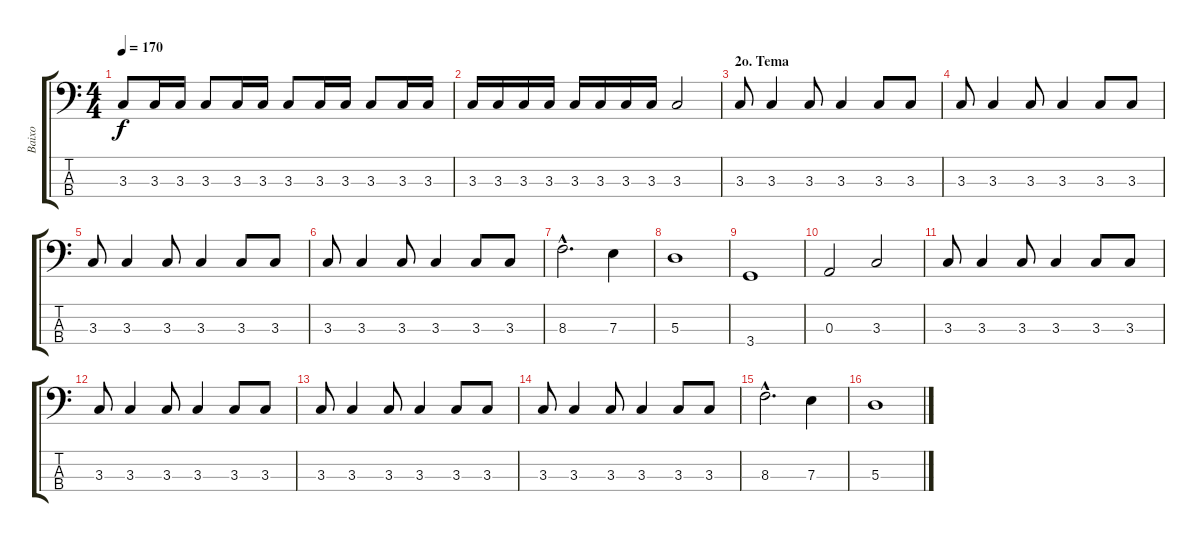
\track ("Baixo" "Baixo") {instrument electricbassfinger}
\staff {score tabs}
\tuning (G2 D2 A1 E1) {hide}
\ts (4 4)
\tempo 170
\clef f4
\ks c
3.3.8{dy f} 3.3.16 3.3.16 3.3.8 3.3.16 3.3.16 3.3.8 3.3.16 3.3.16 3.3.8 3.3.16 3.3.16 |
3.3.16 3.3.16 3.3.16 3.3.16 3.3.16 3.3.16 3.3.16 3.3.16 3.3.2 |
\section ("" "2o. Tema")
3.3.8 3.3.4 3.3.8 3.3.4 3.3.8 3.3.8 |
3.3.8 3.3.4 3.3.8 3.3.4 3.3.8 3.3.8 |
3.3.8 3.3.4 3.3.8 3.3.4 3.3.8 3.3.8 |
3.3.8 3.3.4 3.3.8 3.3.4 3.3.8 3.3.8 |
8.3{hac}.2{d} 7.3.4 |
5.3.1 |
3.4.1 |
0.3.2 3.3.2 |
3.3.8 3.3.4 3.3.8 3.3.4 3.3.8 3.3.8 |
3.3.8 3.3.4 3.3.8 3.3.4 3.3.8 3.3.8 |
3.3.8 3.3.4 3.3.8 3.3.4 3.3.8 3.3.8 |
3.3.8 3.3.4 3.3.8 3.3.4 3.3.8 3.3.8 |
8.3{hac}.2{d} 7.3.4 |
5.3.1
